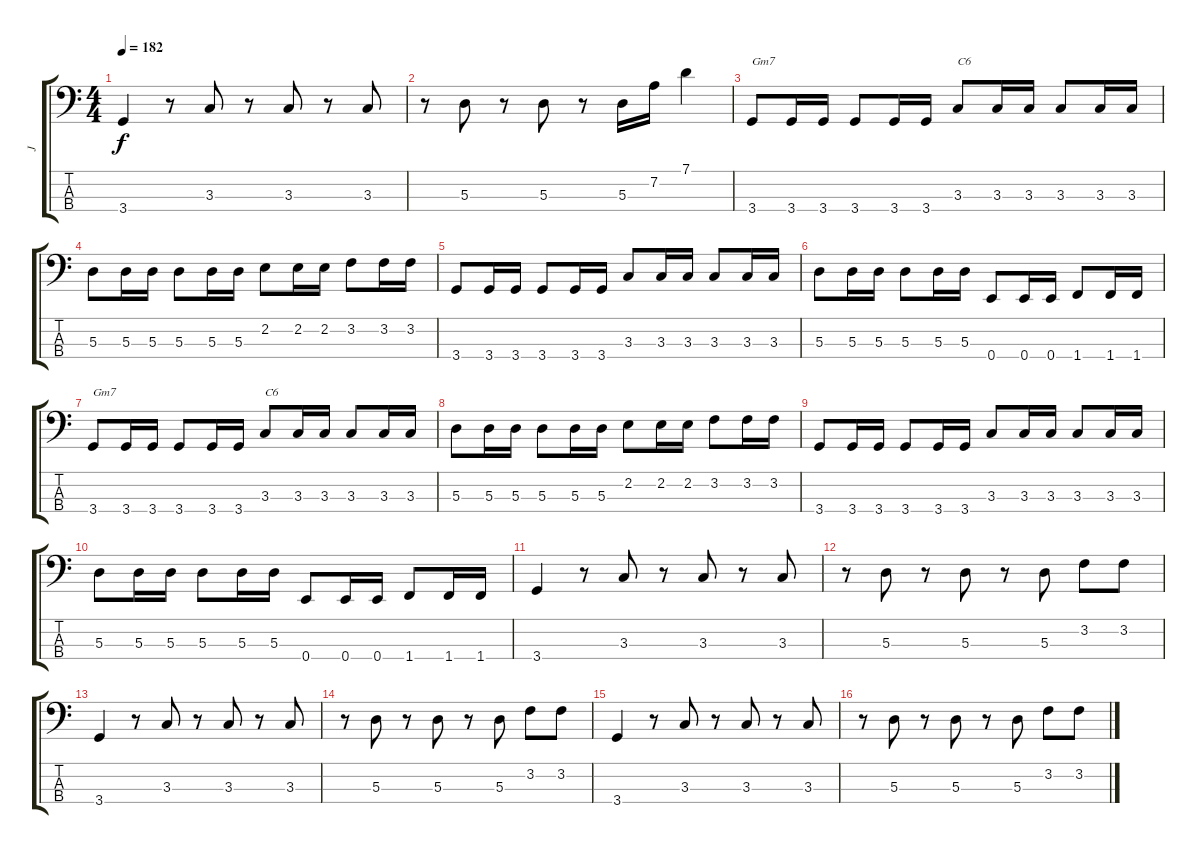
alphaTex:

\track ("J" "J") {instrument electricbasspick}
\staff {score tabs}
\tuning (G2 D2 A1 E1) {hide}
\ts (4 4)
\tempo 182
\clef f4
\ks c
3.4.4{dy f} r.8 3.3.8 r.8 3.3.8 r.8 3.3.8 |
r.8 5.3.8 r.8 5.3.8 r.8 5.3.16 7.2.16 7.1.4 |
3.4.8{txt "Gm7"} 3.4.16 3.4.16 3.4.8 3.4.16 3.4.16 3.3.8{txt "C6"} 3.3.16 3.3.16 3.3.8 3.3.16 3.3.16 |
5.3.8 5.3.16 5.3.16 5.3.8 5.3.16 5.3.16 2.2.8 2.2.16 2.2.16 3.2.8 3.2.16 3.2.16 |
3.4.8 3.4.16 3.4.16 3.4.8 3.4.16 3.4.16 3.3.8 3.3.16 3.3.16 3.3.8 3.3.16 3.3.16 |
5.3.8 5.3.16 5.3.16 5.3.8 5.3.16 5.3.16 0.4.8 0.4.16 0.4.16 1.4.8 1.4.16 1.4.16 |
3.4.8{txt "Gm7"} 3.4.16 3.4.16 3.4.8 3.4.16 3.4.16 3.3.8{txt "C6"} 3.3.16 3.3.16 3.3.8 3.3.16 3.3.16 |
5.3.8 5.3.16 5.3.16 5.3.8 5.3.16 5.3.16 2.2.8 2.2.16 2.2.16 3.2.8 3.2.16 3.2.16 |
3.4.8 3.4.16 3.4.16 3.4.8 3.4.16 3.4.16 3.3.8 3.3.16 3.3.16 3.3.8 3.3.16 3.3.16 |
5.3.8 5.3.16 5.3.16 5.3.8 5.3.16 5.3.16 0.4.8 0.4.16 0.4.16 1.4.8 1.4.16 1.4.16 |
3.4.4 r.8 3.3.8 r.8 3.3.8 r.8 3.3.8 |
r.8 5.3.8 r.8 5.3.8 r.8 5.3.8 3.2.8 3.2.8 |
3.4.4 r.8 3.3.8 r.8 3.3.8 r.8 3.3.8 |
r.8 5.3.8 r.8 5.3.8 r.8 5.3.8 3.2.8 3.2.8 |
3.4.4 r.8 3.3.8 r.8 3.3.8 r.8 3.3.8 |
r.8 5.3.8 r.8 5.3.8 r.8 5.3.8 3.2.8 3.2.8
